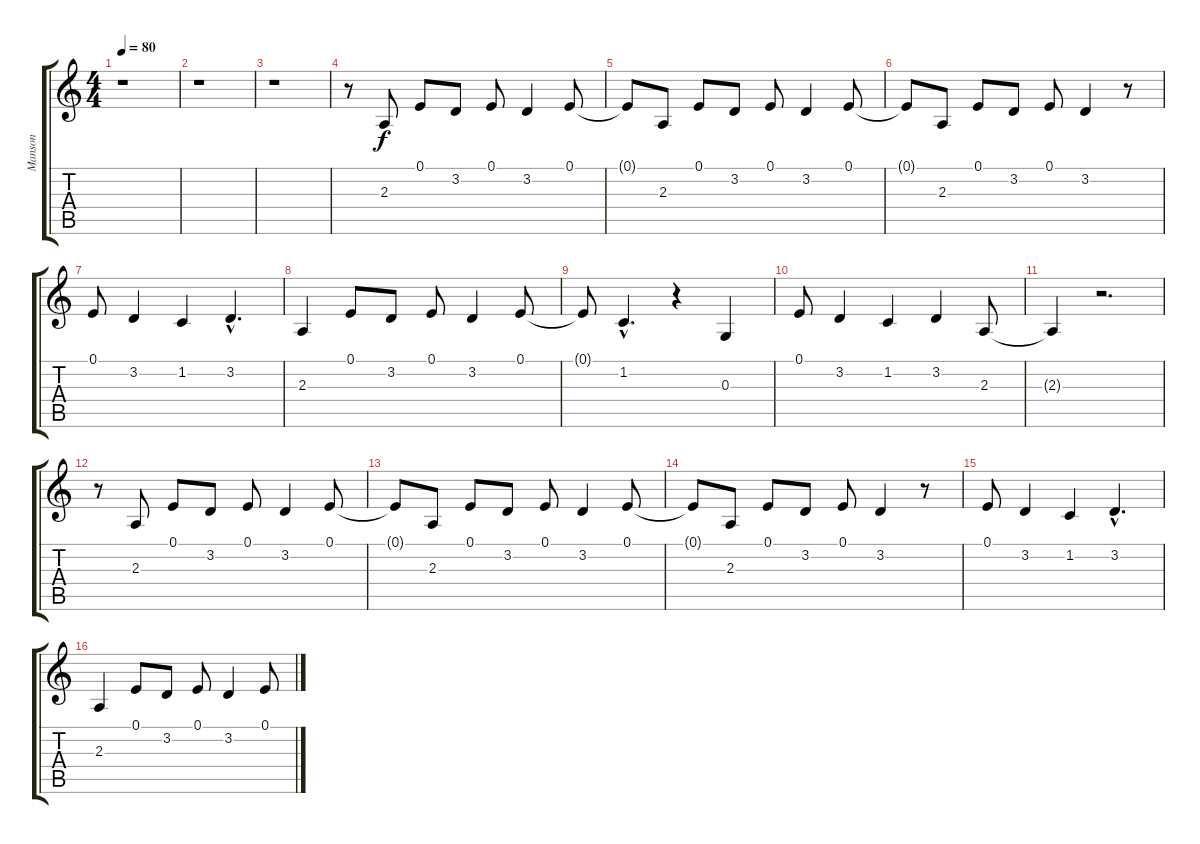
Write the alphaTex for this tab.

\track ("Manson" "Manson") {instrument tenorsax}
\staff {score tabs}
\tuning (E4 B3 G3 D3 A2 E2) {hide}
\ts (4 4)
\tempo 80
\clef g2
\ks c
r.1{dy f} |
r.1 |
r.1 |
r.8 2.3.8 0.1.8 3.2.8 0.1.8 3.2.4 0.1.8 |
0.1{t}.8 2.3.8 0.1.8 3.2.8 0.1.8 3.2.4 0.1.8 |
0.1{t}.8 2.3.8 0.1.8 3.2.8 0.1.8 3.2.4 r.8 |
0.1.8 3.2.4 1.2.4 3.2{hac}.4{d} |
2.3.4 0.1.8 3.2.8 0.1.8 3.2.4 0.1.8 |
0.1{t}.8 1.2{hac}.4{d} r.4 0.3.4 |
0.1.8 3.2.4 1.2.4 3.2.4 2.3.8 |
2.3{t}.4 r.2{d} |
r.8 2.3.8 0.1.8 3.2.8 0.1.8 3.2.4 0.1.8 |
0.1{t}.8 2.3.8 0.1.8 3.2.8 0.1.8 3.2.4 0.1.8 |
0.1{t}.8 2.3.8 0.1.8 3.2.8 0.1.8 3.2.4 r.8 |
0.1.8 3.2.4 1.2.4 3.2{hac}.4{d} |
2.3.4 0.1.8 3.2.8 0.1.8 3.2.4 0.1.8
